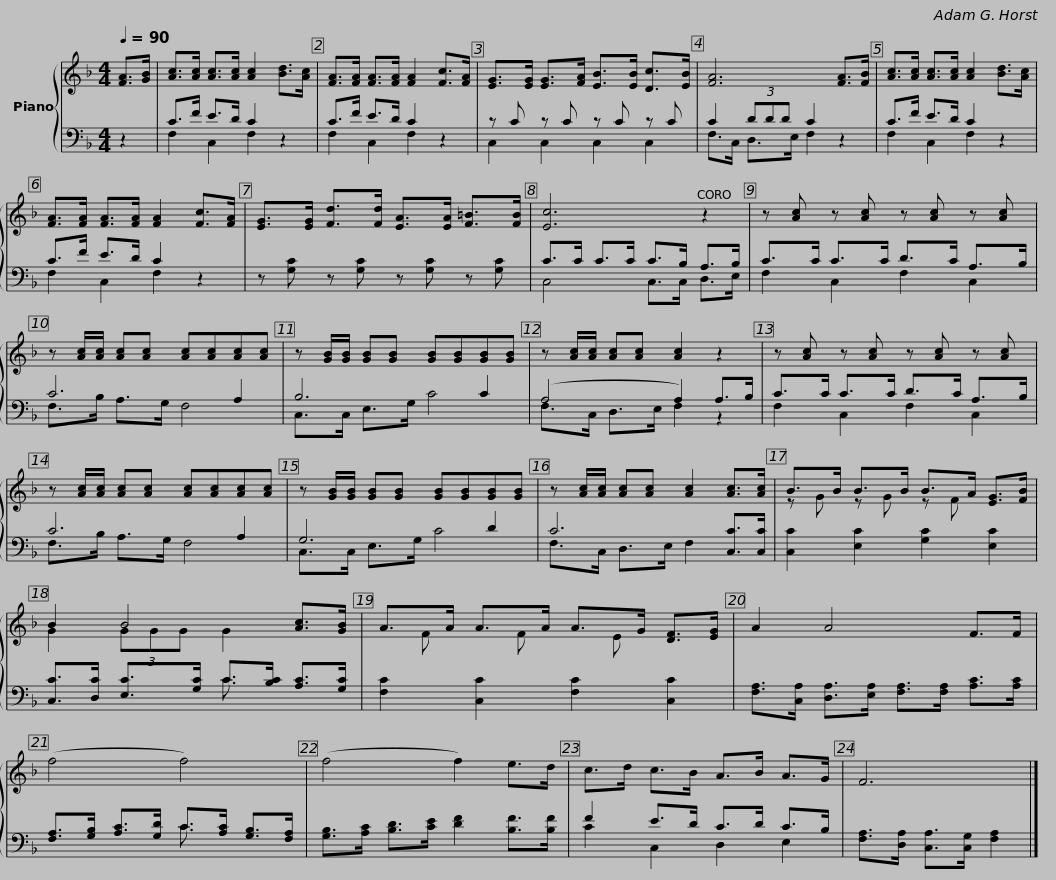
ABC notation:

X:1
%%score { ( 1 4 ) | ( 2 3 ) }
L:1/8
Q:1/4=90
M:4/4
I:linebreak $
K:F
V:1 treble
V:4 treble
V:2 bass
V:3 bass
V:1
 [FA]>[GB] | [Ac]>[Ac] [Ac]>[Ac] [Ac]2 [Bd]>[Ac] | [FA]>[FA] [FA]>[FA] [FA]2 [Fc]>[FA] | [EG]>[EG] [EG]>[FA] [EB]>[EB] [Dc]>[EB] | [FA]6 [FA]>[FB] |$ %5
 [Ac]>[Ac] [Ac]>[Ac] [Ac]2 [Bd]>[Ac] | [FA]>[FA] [FA]>[FA] [FA]2 [Fc]>[FA] | [EG]>[EG] [Fd]>[Fd] [EA]>[EA] [F=B]>[FB] | [Ec]6 z2 |$ z [Ac] z [Ac] z [Ac] z [Ac] | %10
 z [Ac]/[Ac]/ [Ac][Ac] [Ac][Ac][Ac][Ac] | z [GB]/[GB]/ [GB][GB] [GB][GB][GB][GB] | z [Ac]/[Ac]/ [Ac][Ac] [Ac]2 z2 |$ z [Ac] z [Ac] z [Ac] z [Ac] | z [Ac]/[Ac]/ [Ac][Ac] [Ac][Ac][Ac][Ac] | %15
 z [GB]/[GB]/ [GB][GB] [GB][GB][GB][GB] | z [Ac]/[Ac]/ [Ac][Ac] [Ac]2 [Ac]>[Ac] |$ B>B B>B B>A [EG]>[FB] | B2 B4 [Ac]>[GB] | A>A A>A A>G [DF]>[EG] | %20
 A2 A4 F>F |$ (f4 f4) | (f4 f2) e>d | c>d c>B A>B A>G | F6 |] %25
V:2
 z2 | C>F E>D C2 z2 | C>F E>D C2 z2 | z C z C z C z C | C2 (3DDD C2 z2 |$ %5
 C>F E>D C2 z2 | C>F E>D C2 z2 | z [G,C] z [G,C] z [G,C] z [G,C] | C>C C>C C>B, A,>B, |$ C>C C>C D>C A,>B, | %10
 C6 A,2 | B,6 C2 | (A,4 A,2) A,>B, |$ C>C C>C D>C A,>B, | C6 A,2 | %15
 G,6 D2 | C6 [C,C]>[C,C] |$ [C,C]2 [E,C]2 [G,C]2 [E,C]2 | [C,C]>[D,C] [E,C]>[G,C] C>[B,C] [A,C]>[G,C] | [F,C]2 [C,C]2 [F,C]2 [C,C]2 | %20
 [F,A,]>[C,A,] [D,A,]>[E,A,] [F,A,]>[F,A,] [A,C]>[A,C] |$ [F,A,]>[G,B,] [A,C]>[G,D] C>[A,C] [G,B,]>[F,A,] | [G,B,]>[A,C] [B,D]>[CE] [DF]2 [B,F]>[B,F] | F2 E>D C>D C>B, | [F,A,]>[D,A,] [C,A,]>[C,G,] [F,A,]2 |] %25
V:3
 x2 | F,2 C,2 F,2 x2 | F,2 C,2 F,2 x2 | C,2 C,2 C,2 C,2 | F,>C, D,>E, F,2 x2 |$ %5
 F,2 C,2 F,2 x2 | F,2 C,2 F,2 x2 | x8 | C,4 C,>C, D,>E, |$ F,2 C,2 F,2 C,2 | %10
 F,>B, A,>G, F,4 | C,>C, E,>G, C4 | F,>C, D,>E, F,2 z2 |$ F,2 C,2 F,2 C,2 | F,>B, A,>G, F,4 | %15
 C,>C, E,>G, C4 | F,>C, D,>E, F,2 x2 |$ x8 | x4 C3/2 x5/2 | x8 | %20
 x8 |$ x4 C3/2 x5/2 | x8 | C2 C,2 D,2 E,2 | x6 |] %25
V:4
 x2 | x8 | x8 | x8 | x8 |$ %5
 x8 | x8 | x8 | x8 |$ x8 | %10
 x8 | x8 | x8 |$ x8 | x8 | %15
 x8 | x8 |$ z G z G z F x2 | G2 (3GGG G2 x2 | x F x F x E x2 | %20
 x8 |$ x8 | x8 | x8 | x6 |] %25
